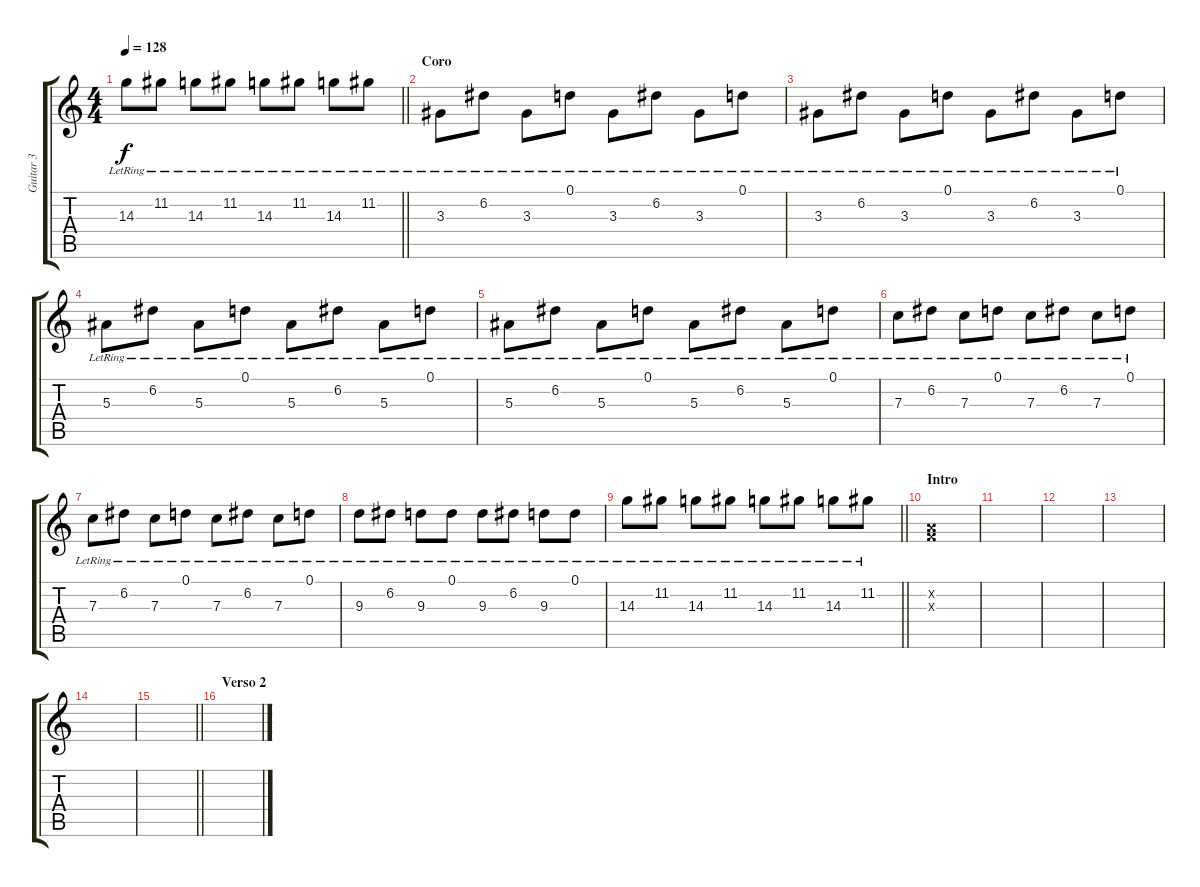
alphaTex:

\track ("Guitar 3" "Guitar 3") {instrument overdrivenguitar}
\staff {score tabs}
\tuning (D4 A3 F3 C3 G2 C2) {hide}
\ts (4 4)
\tempo 128
\clef g2
\barLineRight lightlight
\ks c
14.3{lr}.8{dy f} 11.2{lr}.8 14.3{lr}.8 11.2{lr}.8 14.3{lr}.8 11.2{lr}.8 14.3{lr}.8 11.2{lr}.8 |
\section ("" "Coro")
3.3{lr}.8 6.2{lr}.8 3.3{lr}.8 0.1{lr}.8 3.3{lr}.8 6.2{lr}.8 3.3{lr}.8 0.1{lr}.8 |
3.3{lr}.8 6.2{lr}.8 3.3{lr}.8 0.1{lr}.8 3.3{lr}.8 6.2{lr}.8 3.3{lr}.8 0.1{lr}.8 |
5.3{lr}.8 6.2{lr}.8 5.3{lr}.8 0.1{lr}.8 5.3{lr}.8 6.2{lr}.8 5.3{lr}.8 0.1{lr}.8 |
5.3{lr}.8 6.2{lr}.8 5.3{lr}.8 0.1{lr}.8 5.3{lr}.8 6.2{lr}.8 5.3{lr}.8 0.1{lr}.8 |
7.3{lr}.8 6.2{lr}.8 7.3{lr}.8 0.1{lr}.8 7.3{lr}.8 6.2{lr}.8 7.3{lr}.8 0.1{lr}.8 |
7.3{lr}.8 6.2{lr}.8 7.3{lr}.8 0.1{lr}.8 7.3{lr}.8 6.2{lr}.8 7.3{lr}.8 0.1{lr}.8 |
9.3{lr}.8 6.2{lr}.8 9.3{lr}.8 0.1{lr}.8 9.3{lr}.8 6.2{lr}.8 9.3{lr}.8 0.1{lr}.8 |
\barLineRight lightlight
14.3{lr}.8 11.2{lr}.8 14.3{lr}.8 11.2{lr}.8 14.3{lr}.8 11.2{lr}.8 14.3{lr}.8 11.2{lr}.8 |
\section ("" "Intro")
(0.2{x} 0.3{x}).1 |
|
|
|
|
\barLineRight lightlight
|
\section ("" "Verso 2")
